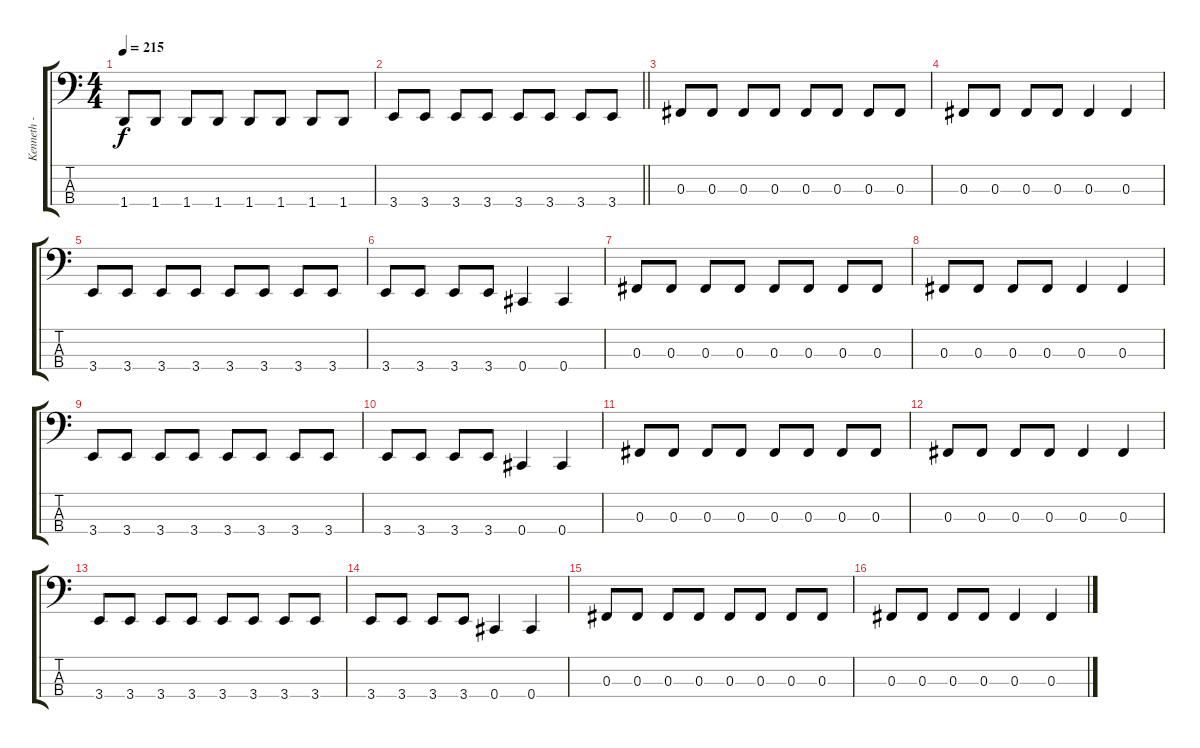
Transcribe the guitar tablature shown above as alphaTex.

\track ("Kenneth - Bass" "Kenneth - ") {instrument electricbasspick}
\staff {score tabs}
\tuning (E2 B1 Gb1 Db1) {hide}
\ts (4 4)
\tempo 215
\clef f4
\ks c
1.4.8{dy f} 1.4.8 1.4.8 1.4.8 1.4.8 1.4.8 1.4.8 1.4.8 |
\barLineRight lightlight
3.4.8 3.4.8 3.4.8 3.4.8 3.4.8 3.4.8 3.4.8 3.4.8 |
\section ("" "")
0.3.8 0.3.8 0.3.8 0.3.8 0.3.8 0.3.8 0.3.8 0.3.8 |
0.3.8 0.3.8 0.3.8 0.3.8 0.3.4 0.3.4 |
3.4.8 3.4.8 3.4.8 3.4.8 3.4.8 3.4.8 3.4.8 3.4.8 |
3.4.8 3.4.8 3.4.8 3.4.8 0.4.4 0.4.4 |
0.3.8 0.3.8 0.3.8 0.3.8 0.3.8 0.3.8 0.3.8 0.3.8 |
0.3.8 0.3.8 0.3.8 0.3.8 0.3.4 0.3.4 |
3.4.8 3.4.8 3.4.8 3.4.8 3.4.8 3.4.8 3.4.8 3.4.8 |
3.4.8 3.4.8 3.4.8 3.4.8 0.4.4 0.4.4 |
0.3.8 0.3.8 0.3.8 0.3.8 0.3.8 0.3.8 0.3.8 0.3.8 |
0.3.8 0.3.8 0.3.8 0.3.8 0.3.4 0.3.4 |
3.4.8 3.4.8 3.4.8 3.4.8 3.4.8 3.4.8 3.4.8 3.4.8 |
3.4.8 3.4.8 3.4.8 3.4.8 0.4.4 0.4.4 |
0.3.8 0.3.8 0.3.8 0.3.8 0.3.8 0.3.8 0.3.8 0.3.8 |
0.3.8 0.3.8 0.3.8 0.3.8 0.3.4 0.3.4
